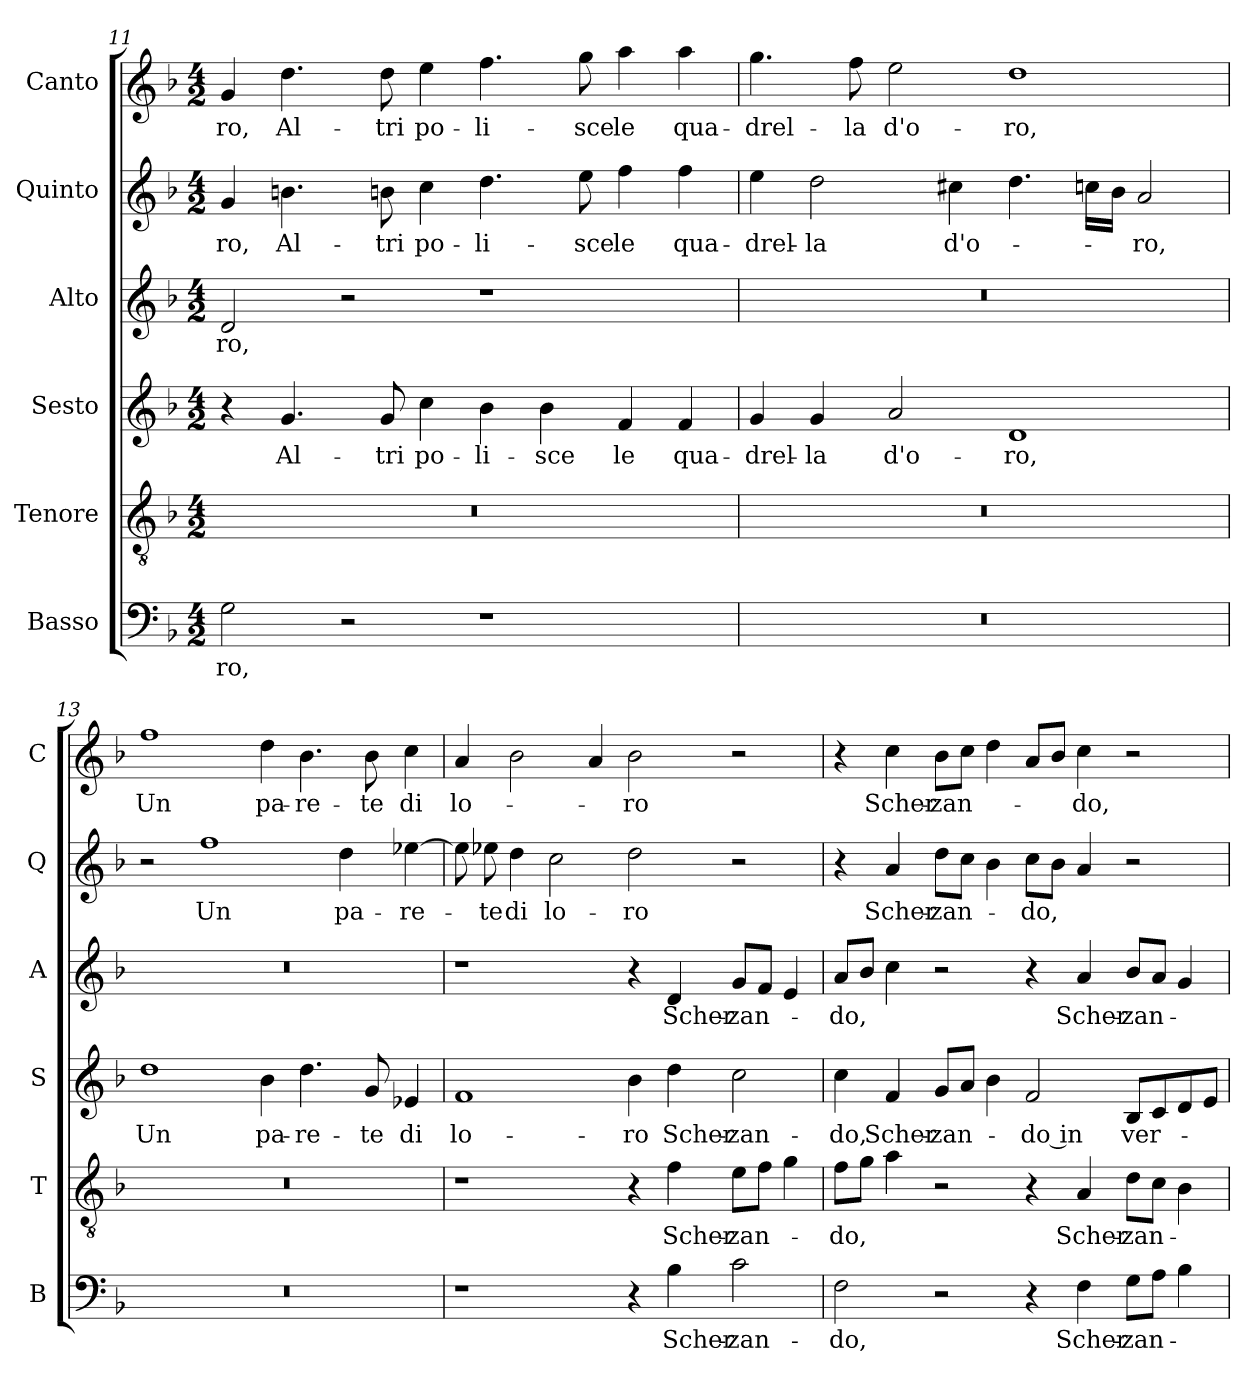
**kern	**text	**kern	**text	**kern	**text	**kern	**text	**kern	**text	**kern	**text
*part6	*part6	*part5	*part5	*part4	*part4	*part3	*part3	*part2	*part2	*part1	*part1
*staff6	*staff6	*staff5	*staff5	*staff4	*staff4	*staff3	*staff3	*staff2	*staff2	*staff1	*staff1
*I"Basso	*	*I"Tenore	*	*I"Sesto	*	*I"Alto	*	*I"Quinto	*	*I"Canto	*
*I'B	*	*I'T	*	*I'S	*	*I'A	*	*I'Q	*	*I'C	*
*clefF4	*	*clefGv2	*	*clefG2	*	*clefG2	*	*clefG2	*	*clefG2	*
*k[b-]	*	*k[b-]	*	*k[b-]	*	*k[b-]	*	*k[b-]	*	*k[b-]	*
*F:	*	*F:	*	*F:	*	*F:	*	*F:	*	*F:	*
*M4/2	*	*M4/2	*	*M4/2	*	*M4/2	*	*M4/2	*	*M4/2	*
=11	=11	=11	=11	=11	=11	=11	=11	=11	=11	=11	=11
2G	-ro,	0r	.	4r	.	2d	-ro,	4g	-ro,	4g	-ro,
.	.	.	.	4.g	Al-	.	.	4.bn	Al-	4.dd	Al-
2r	.	.	.	.	.	2r	.	.	.	.	.
.	.	.	.	8g	-tri	.	.	8bn	-tri	8dd	-tri
.	.	.	.	4cc	po-	.	.	4cc	po-	4ee	po-
1r	.	.	.	4b-	-li-	1r	.	4.dd	-li-	4.ff	-li-
.	.	.	.	4b-	-sce	.	.	.	.	.	.
.	.	.	.	.	.	.	.	8ee	-sce	8gg	-sce
.	.	.	.	4f	le	.	.	4ff	le	4aa	le
.	.	.	.	4f	qua-	.	.	4ff	qua-	4aa	qua-
=12	=12	=12	=12	=12	=12	=12	=12	=12	=12	=12	=12
0r	.	0r	.	4g	-drel-	0r	.	4ee	-drel-	4.gg	-drel-
.	.	.	.	4g	-la	.	.	2dd	-la	.	.
.	.	.	.	.	.	.	.	.	.	8ff	-la
.	.	.	.	2a	d'o-	.	.	.	.	2ee	d'o-
.	.	.	.	.	.	.	.	4cc#X	d'o-	.	.
.	.	.	.	1d	-ro,	.	.	4.dd	.	1dd	-ro,
.	.	.	.	.	.	.	.	16ccnLL	.	.	.
.	.	.	.	.	.	.	.	16b-JJ	.	.	.
.	.	.	.	.	.	.	.	2a	-ro,	.	.
=13	=13	=13	=13	=13	=13	=13	=13	=13	=13	=13	=13
0r	.	0r	.	1dd	Un	0r	.	2r	.	1ff	Un
.	.	.	.	.	.	.	.	1ff	Un	.	.
.	.	.	.	4b-	pa-	.	.	.	.	4dd	pa-
.	.	.	.	4.dd	-re-	.	.	.	.	4.b-	-re-
.	.	.	.	.	.	.	.	4dd	pa-	.	.
.	.	.	.	8g	-te	.	.	.	.	8b-	-te
.	.	.	.	4e-X	di	.	.	[4ee-X	-re-	4cc	di
=14	=14	=14	=14	=14	=14	=14	=14	=14	=14	=14	=14
1r	.	1r	.	1f	lo-	1r	.	8ee-]	.	4a	lo-
.	.	.	.	.	.	.	.	8ee-X	-te	.	.
.	.	.	.	.	.	.	.	4dd	di	2b-	.
.	.	.	.	.	.	.	.	2cc	lo-	.	.
.	.	.	.	.	.	.	.	.	.	4a	.
4r	.	4r	.	4b-	-ro	4r	.	2dd	-ro	2b-	-ro
4B-	Scher-	4f	Scher-	4dd	Scher-	4d	Scher-	.	.	.	.
2c	-zan-	8eL	-zan-	2cc	-zan-	8gL	-zan-	2r	.	2r	.
.	.	8fJ	.	.	.	8fJ	.	.	.	.	.
.	.	4g	.	.	.	4e	.	.	.	.	.
=15	=15	=15	=15	=15	=15	=15	=15	=15	=15	=15	=15
2F	-do,	8fL	-do,	4cc	-do,	8aL	-do,	4r	.	4r	.
.	.	8gJ	.	.	.	8b-J	.	.	.	.	.
.	.	4a	.	4f	Scher-	4cc	.	4a	Scher-	4cc	Scher-
2r	.	2r	.	8gL	-zan-	2r	.	8ddL	-zan-	8b-L	-zan-
.	.	.	.	8aJ	.	.	.	8ccJ	.	8ccJ	.
.	.	.	.	4b-	.	.	.	4b-	.	4dd	.
4r	.	4r	.	2f	-do in	4r	.	8ccL	-do,	8aL	.
.	.	.	.	.	.	.	.	8b-J	.	8b-J	.
4F	Scher-	4A	Scher-	.	.	4a	Scher-	4a	.	4cc	-do,
8GL	-zan-	8dL	-zan-	8B-L	ver-	8b-L	-zan-	2r	.	2r	.
8AJ	.	8cJ	.	8c	.	8aJ	.	.	.	.	.
4B-	.	4B-	.	8d	.	4g	.	.	.	.	.
.	.	.	.	8eJ	.	.	.	.	.	.	.
=	=	=	=	=	=	=	=	=	=	=	=
*-	*-	*-	*-	*-	*-	*-	*-	*-	*-	*-	*-
